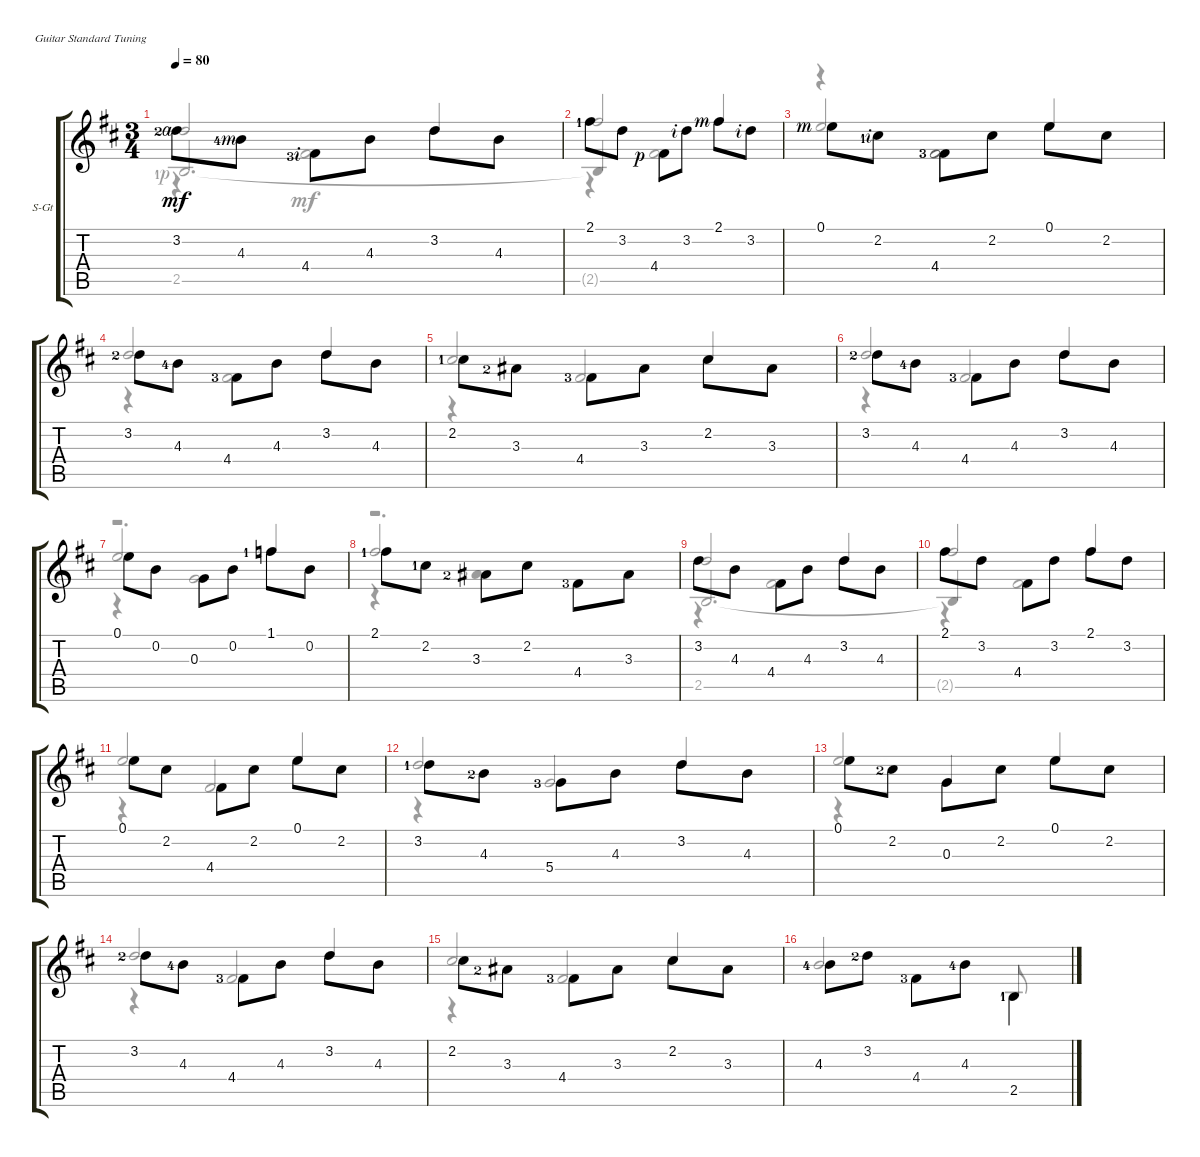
\defaultSystemsLayout 4
\bracketExtendMode groupsimilarinstruments
\firstSystemTrackNameOrientation horizontal
\otherSystemsTrackNameOrientation horizontal
\track ("Steel Guitar" "S-Gt") {instrument acousticguitarsteel}
\staff {score tabs}
\tuning (E4 B3 G3 D3 A2 E2)
\voice
\ts (3 4)
\tempo 80
\clef g2
\ks bminor
3.2{lf 3 rf 4}.8{dy mf instrument acousticguitarsteel beam invert} 4.3{lf 5 rf 3}.8 4.4{lf 4 rf 2}.8 4.3.8 3.2.8{beam invert} 4.3.8 |
2.1{lf 2}.8{beam invert} 3.2.8 4.4{rf 1}.8 3.2{rf 2}.8 2.1{rf 3}.8{beam invert} 3.2{rf 2}.8 |
0.1{rf 3}.8{beam invert} 2.2{lf 2 rf 2}.8 4.4{lf 4}.8 2.2.8 0.1.8{beam invert} 2.2.8 |
3.2{lf 3}.8{beam invert} 4.3{lf 5}.8 4.4{lf 4}.8 4.3.8 3.2.8{beam invert} 4.3.8 |
2.2{lf 2}.8{beam invert} 3.3{lf 3}.8 4.4{lf 4}.8 3.3.8 2.2.8{beam invert} 3.3.8 |
3.2{lf 3}.8{beam invert} 4.3{lf 5}.8 4.4{lf 4}.8 4.3.8 3.2.8{beam invert} 4.3.8 |
0.1.8{beam invert} 0.2.8 0.3.8 0.2.8 1.1{lf 2}.8{beam invert} 0.2.8 |
2.1{lf 2}.8{beam invert} 2.2{lf 2}.8 3.3{lf 3}.8 2.2.8 4.4{lf 4}.8{beam invert} 3.3.8 |
3.2.8{beam invert} 4.3.8 4.4.8 4.3.8 3.2.8{beam invert} 4.3.8 |
2.1.8{beam invert} 3.2.8 4.4.8 3.2.8 2.1.8{beam invert} 3.2.8 |
0.1.8{beam invert} 2.2.8 4.4.8 2.2.8 0.1.8{beam invert} 2.2.8 |
3.2{lf 2}.8{beam invert} 4.3{lf 3}.8 5.4{lf 4}.8 4.3.8 3.2.8{beam invert} 4.3.8 |
0.1.8{beam invert} 2.2{lf 3}.8 0.3.8 2.2.8 0.1.8{beam invert} 2.2.8 |
3.2{lf 3}.8{beam invert} 4.3{lf 5}.8 4.4{lf 4}.8 4.3.8 3.2.8{beam invert} 4.3.8 |
2.2.8{beam invert} 3.3{lf 3}.8 4.4{lf 4}.8 3.3.8 2.2.8{beam invert} 3.3.8 |
4.3{lf 5}.8{beam invert} 3.2{lf 3}.8 4.4{lf 4}.8{beam invert} 4.3{lf 5}.8 2.5{lf 2}.4{beam invert}
\voice
\clef g2
\ottava regular
\simile none
\ks bminor
2.5{lf 2 rf 1}.2{d dy mf beam invert} |
2.5{t}.4{beam invert} |
r.4 4.4{lf 4}.2 |
|
|
|
r.2{d beam invert} |
r.2{d beam invert} |
2.5.2{d beam invert} |
2.5{t}.4{beam invert} |
|
|
|
|
|
\voice
\clef g2
\ottava regular
\simile none
\ks bminor
3.2{lf 3 rf 4}.2{dy mf beam invert} 3.2.4{beam invert} |
2.1{lf 2}.2{beam invert} 2.1{rf 3}.4{beam invert} |
0.1{rf 3}.2{beam invert} 0.1.4{beam invert} |
3.2{lf 3}.2{beam invert} 3.2.4{beam invert} |
2.2{lf 2}.2{beam invert} 2.2.4{beam invert} |
3.2{lf 3}.2{beam invert} 3.2.4{beam invert} |
0.1.2{beam invert} 1.1{lf 2}.4{beam invert} |
2.1{lf 2}.2{beam invert} |
3.2.2{beam invert} 3.2.4{beam invert} |
2.1.2{beam invert} 2.1.4{beam invert} |
0.1.2{beam invert} 0.1.4{beam invert} |
3.2{lf 2}.2{beam invert} 3.2.4{beam invert} |
0.1.2{beam invert} 0.1.4{beam invert} |
3.2{lf 3}.2{beam invert} 3.2.4{beam invert} |
2.2.2{beam invert} 2.2.4{beam invert} |
4.3{lf 5}.2 2.5{lf 2}.8{beam invert}
\voice
\clef g2
\ottava regular
\simile none
\ks bminor
r.4{dy mf} 4.4{lf 4 rf 2}.2 |
r.4 4.4{rf 1}.2 |
r.4 4.4{lf 4}.2 |
r.4 4.4{lf 4}.2 |
r.4 4.4{lf 4}.2{beam invert} |
r.4 4.4{lf 4}.2{beam invert} |
r.4 0.3.2 |
r.4 3.3{lf 3}.4 |
r.4 4.4.2 |
r.4 4.4.2 |
r.4{beam invert} 4.4.2{beam invert} |
r.4{beam invert} 5.4{lf 4}.2{beam invert} |
r.4 0.3.4{beam invert} |
r.4 4.4{lf 4}.2{beam invert} |
r.4 4.4{lf 4}.2{beam invert} |
